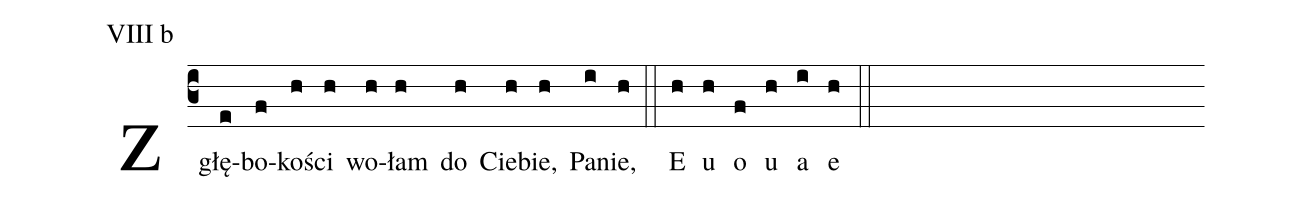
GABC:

annotation: VIII b;
%%
(c3) z głę(e)bo(f)ko(h)ści(h)
wo(h)łam(h) do(h) Cie(h)bie,(h) Pa(i)nie,(h) (::)E(h) u(h) o(f) u(h) a(i) e(h) (::)
